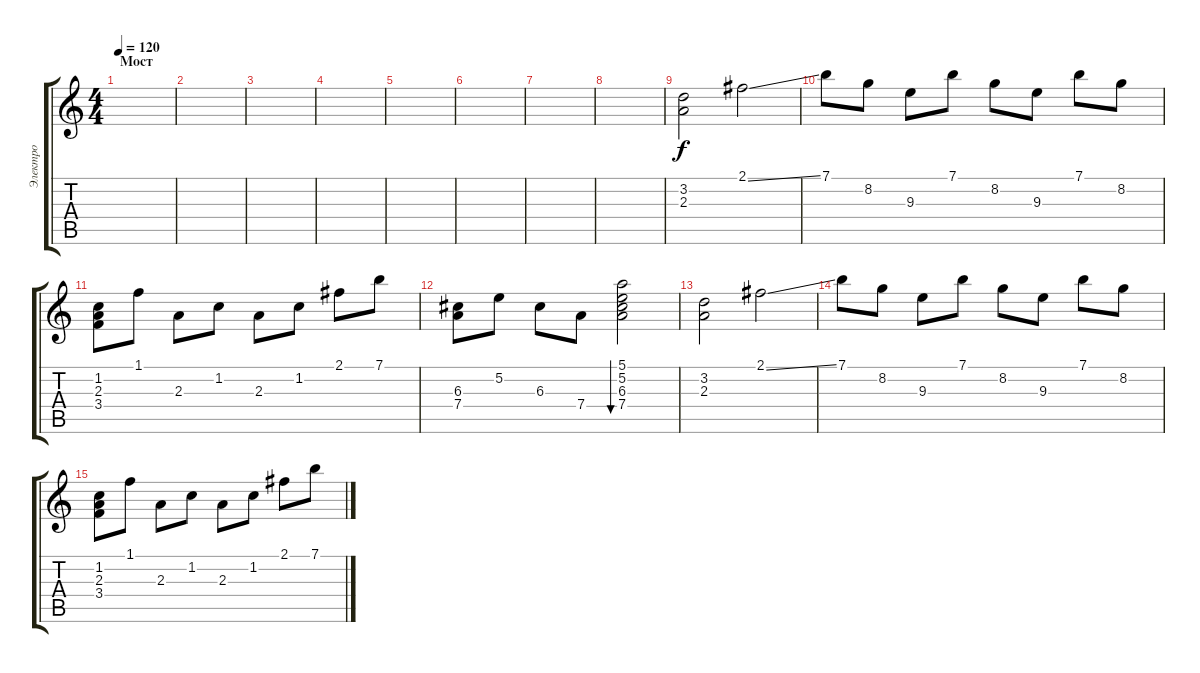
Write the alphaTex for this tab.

\track ("Электро" "Электро") {instrument electricguitarclean}
\staff {score tabs}
\tuning (E4 B3 G3 D3 A2 E2) {hide}
\ts (4 4)
\section ("" "Мост")
\tempo 120
\clef g2
\ks c
|
|
|
|
|
|
|
|
(3.2 2.3).2 2.1{ss}.2 |
7.1.8 8.2.8 9.3.8 7.1.8 8.2.8 9.3.8 7.1.8 8.2.8 |
(1.2 2.3 3.4).8 1.1.8 2.3.8 1.2.8 2.3.8 1.2.8 2.1.8 7.1.8 |
(6.3 7.4).8 5.2.8 6.3.8 7.4.8 (5.1 5.2 6.3 7.4).2{bu 120} |
(3.2 2.3).2 2.1{ss}.2 |
7.1.8 8.2.8 9.3.8 7.1.8 8.2.8 9.3.8 7.1.8 8.2.8 |
(1.2 2.3 3.4).8 1.1.8 2.3.8 1.2.8 2.3.8 1.2.8 2.1.8 7.1.8
